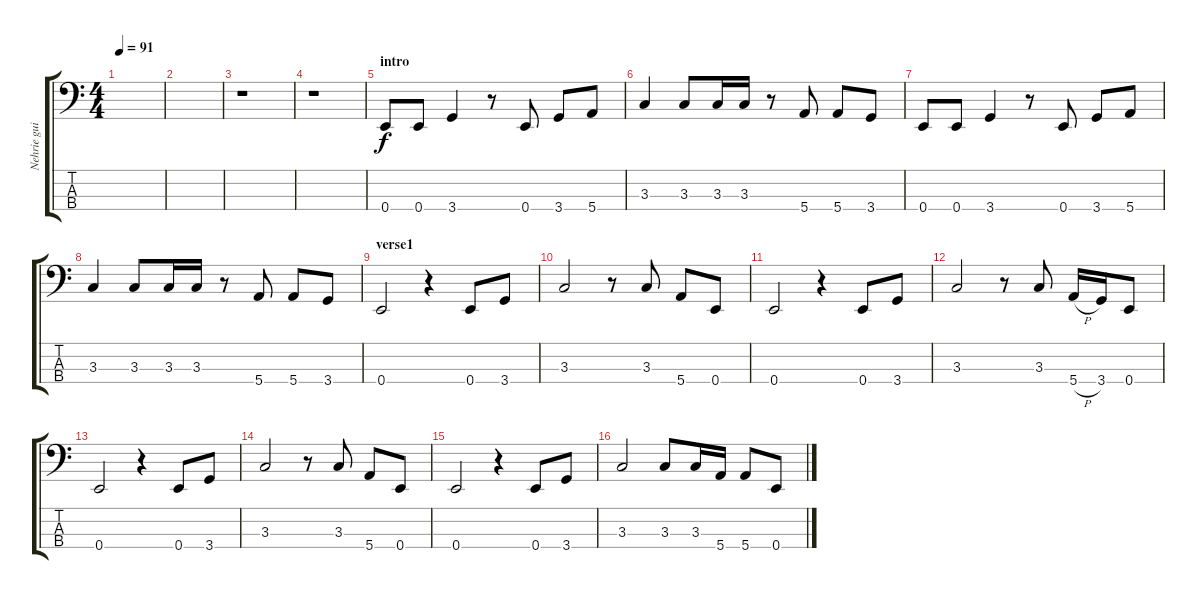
\track ("Nehrie guitar (bass) lagpat" "Nehrie gui") {instrument electricbassfinger}
\staff {score tabs}
\tuning (G2 D2 A1 E1) {hide}
\ts (4 4)
\tempo 91
\clef f4
\ks c
|
|
r.1 |
r.1 |
\section ("" "intro")
0.4.8 0.4.8 3.4.4 r.8 0.4.8 3.4.8 5.4.8 |
3.3.4 3.3.8 3.3.16 3.3.16 r.8 5.4.8 5.4.8 3.4.8 |
0.4.8 0.4.8 3.4.4 r.8 0.4.8 3.4.8 5.4.8 |
3.3.4 3.3.8 3.3.16 3.3.16 r.8 5.4.8 5.4.8 3.4.8 |
\section ("" "verse1")
0.4.2 r.4 0.4.8 3.4.8 |
3.3.2 r.8 3.3.8 5.4.8 0.4.8 |
0.4.2 r.4 0.4.8 3.4.8 |
3.3.2 r.8 3.3.8 5.4{h}.16 3.4.16 0.4.8 |
0.4.2 r.4 0.4.8 3.4.8 |
3.3.2 r.8 3.3.8 5.4.8 0.4.8 |
0.4.2 r.4 0.4.8 3.4.8 |
3.3.2 3.3.8 3.3{h}.16 5.4.16 5.4.8 0.4.8
